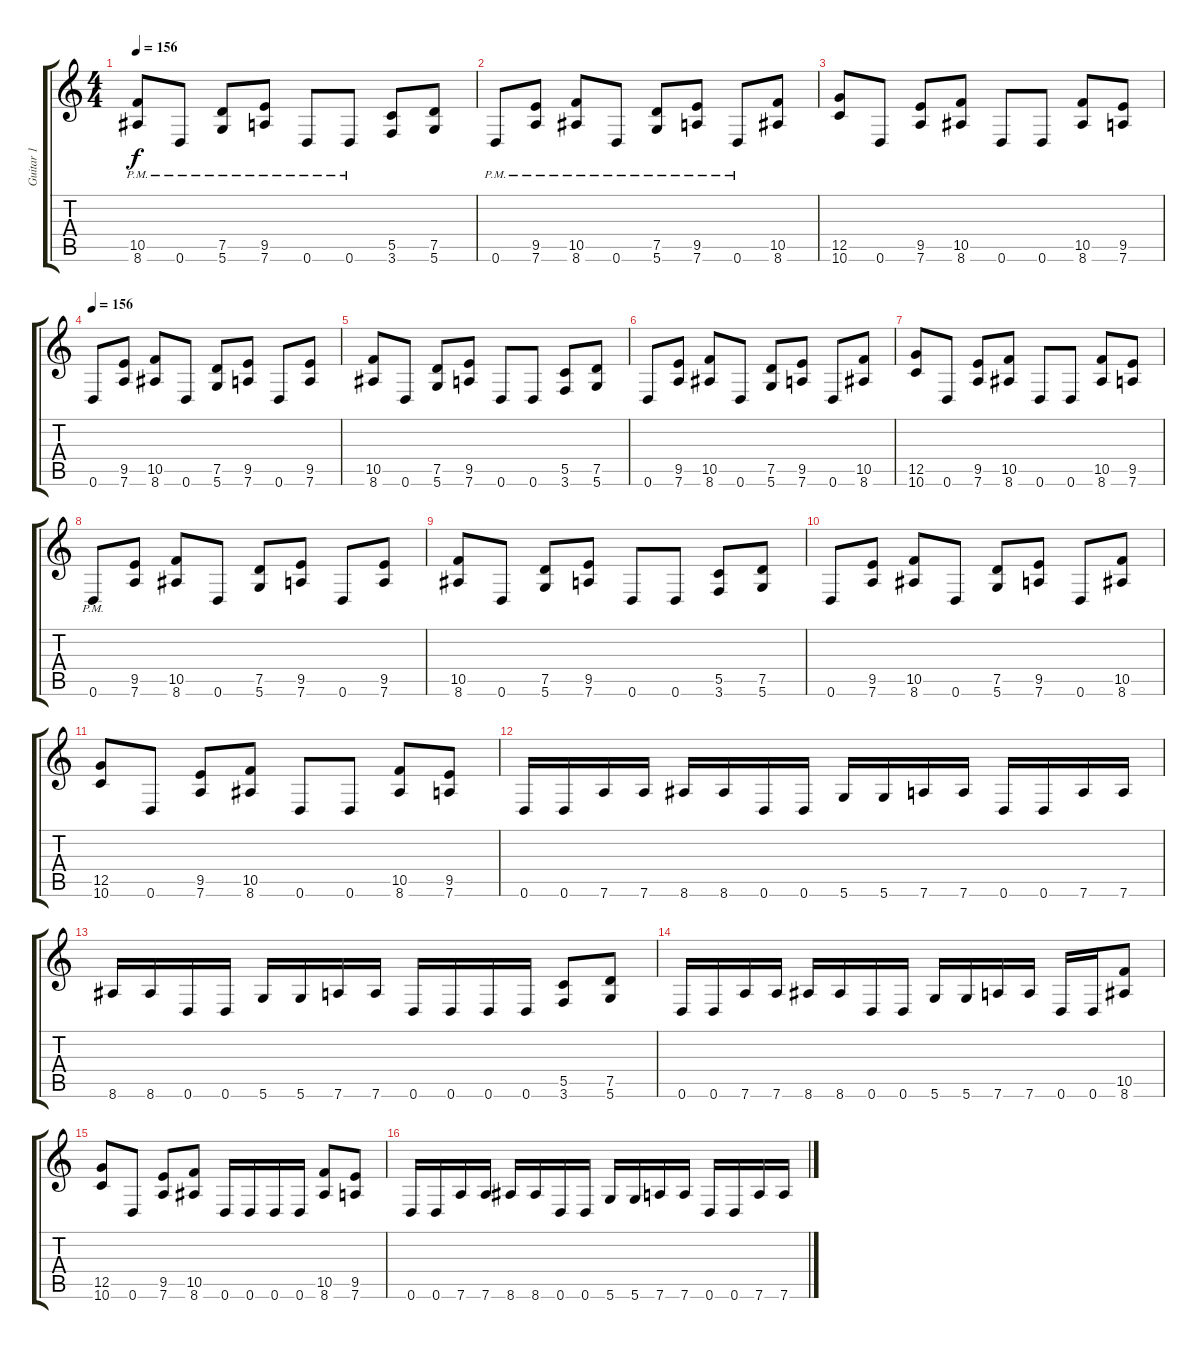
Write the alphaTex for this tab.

\track ("Guitar 1" "Guitar 1") {instrument distortionguitar}
\staff {score tabs}
\tuning (D4 A3 F3 C3 G2 D2) {hide}
\ts (4 4)
\tempo 156
\clef g2
\ks c
(10.5{pm} 8.6{pm}).8{dy f} 0.6{pm}.8 (7.5{pm} 5.6{pm}).8 (9.5{pm} 7.6{pm}).8 0.6{pm}.8 0.6{pm}.8 (5.5 3.6).8 (7.5 5.6).8 |
0.6{pm}.8 (9.5{pm} 7.6{pm}).8 (10.5{pm} 8.6{pm}).8 0.6{pm}.8 (7.5{pm} 5.6{pm}).8 (9.5{pm} 7.6{pm}).8 0.6{pm}.8 (10.5 8.6).8 |
(12.5 10.6).8 0.6.8 (9.5 7.6).8 (10.5 8.6).8 0.6.8 0.6.8 (10.5 8.6).8 (9.5 7.6).8 |
\tempo 156
0.6.8 (9.5 7.6).8 (10.5 8.6).8 0.6.8 (7.5 5.6).8 (9.5 7.6).8 0.6.8 (9.5 7.6).8 |
(10.5 8.6).8 0.6.8 (7.5 5.6).8 (9.5 7.6).8 0.6.8 0.6.8 (5.5 3.6).8 (7.5 5.6).8 |
0.6.8 (9.5 7.6).8 (10.5 8.6).8 0.6.8 (7.5 5.6).8 (9.5 7.6).8 0.6.8 (10.5 8.6).8 |
(12.5 10.6).8 0.6.8 (9.5 7.6).8 (10.5 8.6).8 0.6.8 0.6.8 (10.5 8.6).8 (9.5 7.6).8 |
0.6{pm}.8 (9.5 7.6).8 (10.5 8.6).8 0.6.8 (7.5 5.6).8 (9.5 7.6).8 0.6.8 (9.5 7.6).8 |
(10.5 8.6).8 0.6.8 (7.5 5.6).8 (9.5 7.6).8 0.6.8 0.6.8 (5.5 3.6).8 (7.5 5.6).8 |
0.6.8 (9.5 7.6).8 (10.5 8.6).8 0.6.8 (7.5 5.6).8 (9.5 7.6).8 0.6.8 (10.5 8.6).8 |
(12.5 10.6).8 0.6.8 (9.5 7.6).8 (10.5 8.6).8 0.6.8 0.6.8 (10.5 8.6).8 (9.5 7.6).8 |
0.6.16 0.6.16 7.6.16 7.6.16 8.6.16 8.6.16 0.6.16 0.6.16 5.6.16 5.6.16 7.6.16 7.6.16 0.6.16 0.6.16 7.6.16 7.6.16 |
8.6.16 8.6.16 0.6.16 0.6.16 5.6.16 5.6.16 7.6.16 7.6.16 0.6.16 0.6.16 0.6.16 0.6.16 (5.5 3.6).8 (7.5 5.6).8 |
0.6.16 0.6.16 7.6.16 7.6.16 8.6.16 8.6.16 0.6.16 0.6.16 5.6.16 5.6.16 7.6.16 7.6.16 0.6.16 0.6.16 (10.5 8.6).8 |
(12.5 10.6).8 0.6.8 (9.5 7.6).8 (10.5 8.6).8 0.6.16 0.6.16 0.6.16 0.6.16 (10.5 8.6).8 (9.5 7.6).8 |
0.6.16 0.6.16 7.6.16 7.6.16 8.6.16 8.6.16 0.6.16 0.6.16 5.6.16 5.6.16 7.6.16 7.6.16 0.6.16 0.6.16 7.6.16 7.6.16
